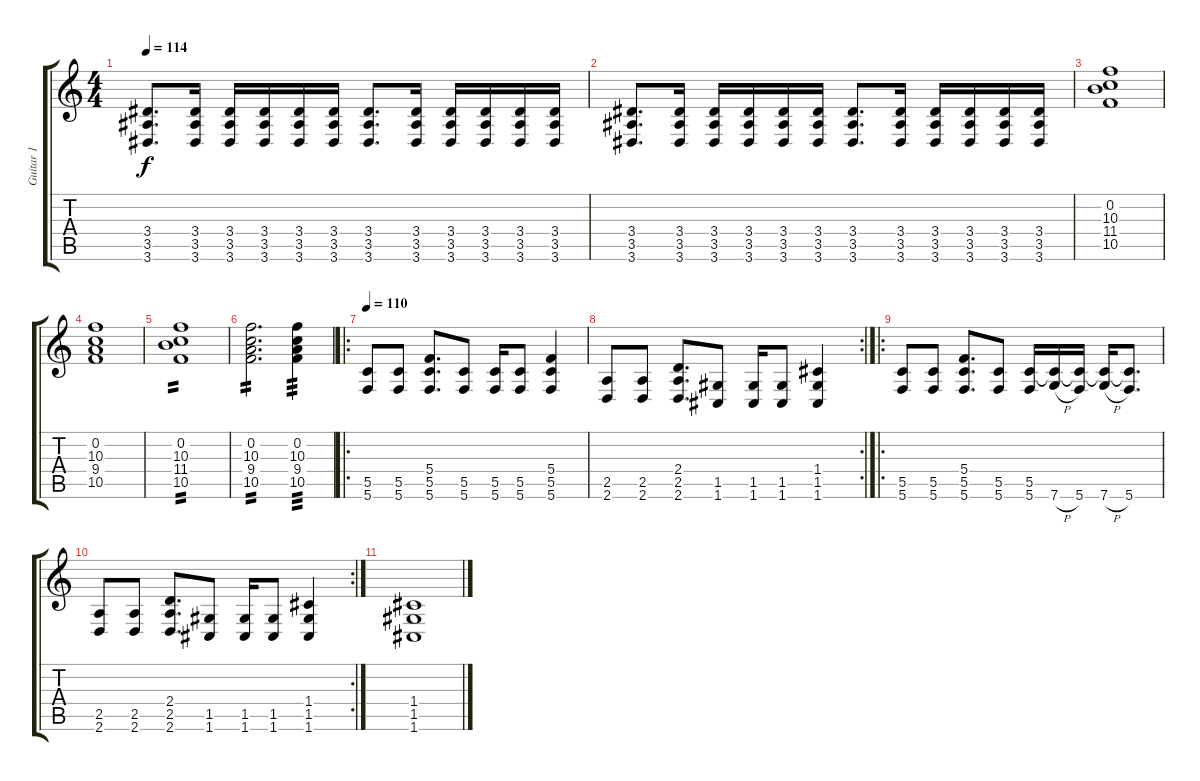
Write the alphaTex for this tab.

\track ("Guitar 1" "Guitar 1") {instrument distortionguitar}
\staff {score tabs}
\tuning (E4 C4 G3 C3 G2 C2) {hide}
\ts (4 4)
\tempo 114
\clef g2
\ks c
(3.4 3.5 3.6).8{d dy f} (3.4 3.5 3.6).16 (3.4 3.5 3.6).16 (3.4 3.5 3.6).16 (3.4 3.5 3.6).16 (3.4 3.5 3.6).16 (3.4 3.5 3.6).8{d} (3.4 3.5 3.6).16 (3.4 3.5 3.6).16 (3.4 3.5 3.6).16 (3.4 3.5 3.6).16 (3.4 3.5 3.6).16 |
(3.4 3.5 3.6).8{d} (3.4 3.5 3.6).16 (3.4 3.5 3.6).16 (3.4 3.5 3.6).16 (3.4 3.5 3.6).16 (3.4 3.5 3.6).16 (3.4 3.5 3.6).8{d} (3.4 3.5 3.6).16 (3.4 3.5 3.6).16 (3.4 3.5 3.6).16 (3.4 3.5 3.6).16 (3.4 3.5 3.6).16 |
(0.2 10.3 11.4 10.5).1 |
(0.2 10.3 9.4 10.5).1 |
(0.2 10.3 11.4 10.5).1{tp 2} |
(0.2 10.3 9.4 10.5).2{d tp 2} (0.2 10.3 9.4 10.5).4{tp 3} |
\ro
\tempo 110
(5.5 5.6).8 (5.5 5.6).8 (5.4 5.5 5.6).8{d} (5.5 5.6).8 (5.5 5.6).16 (5.5 5.6).8 (5.4 5.5 5.6).4 |
\rc 2
(2.5 2.6).8 (2.5 2.6).8 (2.4 2.5 2.6).8{d} (1.5 1.6).8 (1.5 1.6).16 (1.5 1.6).8 (1.4 1.5 1.6).4 |
\ro
(5.5 5.6).8 (5.5 5.6).8 (5.4 5.5 5.6).8{d} (5.5 5.6).8 (5.5 5.6).16 (5.5{t} 7.6{h}).16 (5.5{t} 5.6).16 (5.5{t} 7.6{h}).16 (5.5{t} 5.6).8{d} |
\rc 2
(2.5 2.6).8 (2.5 2.6).8 (2.4 2.5 2.6).8{d} (1.5 1.6).8 (1.5 1.6).16 (1.5 1.6).8 (1.4 1.5 1.6).4 |
(1.4 1.5 1.6).1
